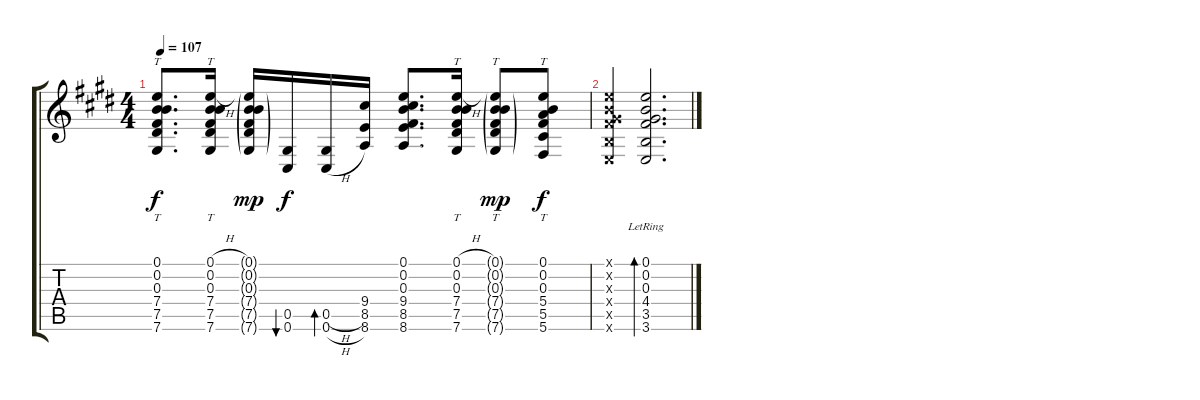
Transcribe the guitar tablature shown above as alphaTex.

\track "" {instrument acousticguitarsteel}
\staff {score tabs}
\tuning (E4 B3 Gb3 E3 Ab2 Db2) {hide}
\ts (4 4)
\tempo 107
\clef g2
\ks e
(0.1 0.2 0.3 7.4 7.5 7.6).8{tt d dy f} (0.1{h} 0.2 0.3 7.4 7.5 7.6).16{tt} (0.1{g} 0.2{g} 0.3{g} 7.4{g} 7.5{g} 7.6{g}).16{dy mp} (0.5 0.6).16{bu 60 dy f} (0.5{h} 0.6{h}).16{bd 60} (9.4 8.5 8.6).16 (0.1 0.2 0.3 9.4 8.5 8.6).8{d} (0.1{h} 0.2 0.3 7.4 7.5 7.6).16{tt} (0.1{g} 0.2{g} 0.3{g} 7.4{g} 7.5{g} 7.6{g}).8{tt dy mp} (0.1 0.2 0.3 5.4 5.5 5.6).8{tt dy f} |
(0.1{x} 0.2{x} 0.3{x} 4.4{x} 3.5{x} 3.6{x}).4 (0.1 0.2 0.3 4.4{lr} 3.5 3.6).2{d bd 240}
